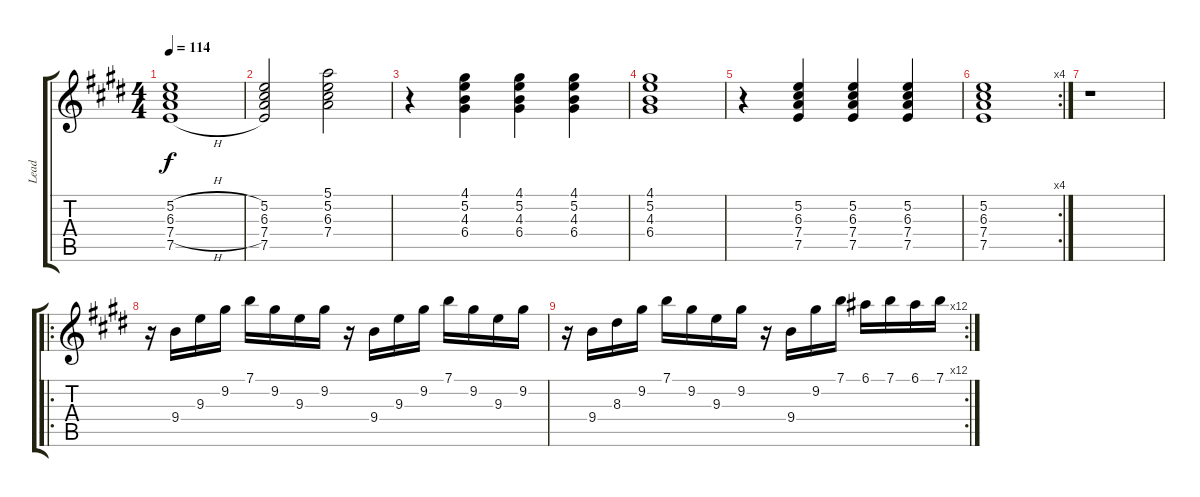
\track ("Lead" "Lead") {instrument electricguitarjazz}
\staff {score tabs}
\tuning (E4 B3 G3 D3 A2 E2) {hide}
\ts (4 4)
\tempo 114
\clef g2
\ks c#minor
(5.2{h} 6.3{h} 7.4{h} 7.5{h}).1{dy f} |
(5.2 6.3 7.4 7.5).2 (5.1 5.2 6.3 7.4).2 |
r.4 (4.1 5.2 4.3 6.4).4 (4.1 5.2 4.3 6.4).4 (4.1 5.2 4.3 6.4).4 |
(4.1 5.2 4.3 6.4).1 |
r.4 (5.2 6.3 7.4 7.5).4 (5.2 6.3 7.4 7.5).4 (5.2 6.3 7.4 7.5).4 |
\rc 4
(5.2 6.3 7.4 7.5).1 |
r.1 |
\ro
r.16 9.4.16 9.3.16 9.2.16 7.1.16 9.2.16 9.3.16 9.2.16 r.16 9.4.16 9.3.16 9.2.16 7.1.16 9.2.16 9.3.16 9.2.16 |
\rc 12
r.16 9.4.16 8.3.16 9.2.16 7.1.16 9.2.16 9.3.16 9.2.16 r.16 9.4.16 9.2.16 7.1.16 6.1.16 7.1.16 6.1.16 7.1.16
